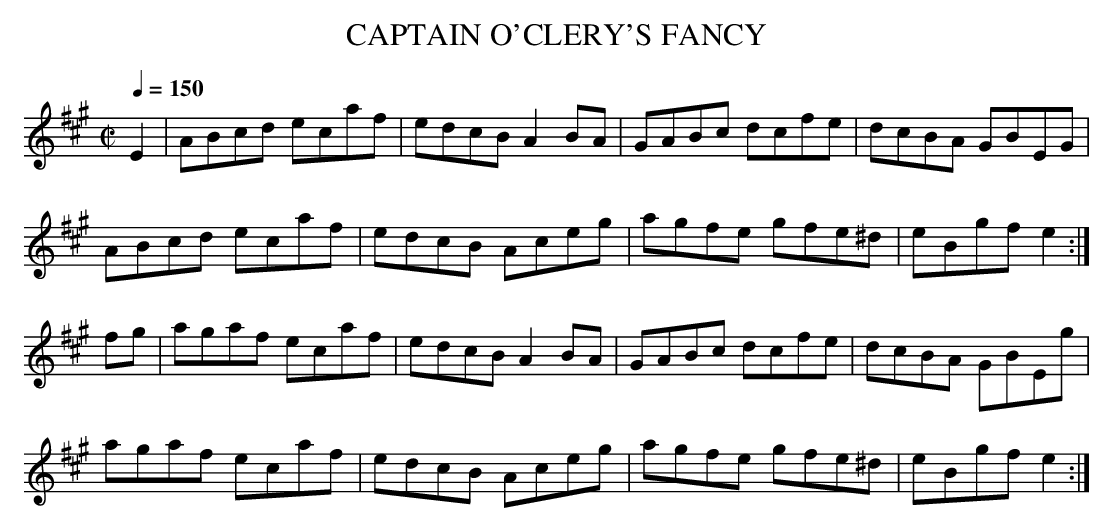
X:1
T:CAPTAIN O'CLERY'S FANCY
Q:1/4=150
M:C|
L:1/8
K:A
E2|ABcd ecaf|edcB A2BA|GABc dcfe|dcBA GBEG|
ABcd ecaf|edcB Aceg|agfe gfe^d|eBgf e2:|
fg|agaf ecaf|edcB A2BA|GABc dcfe|dcBA GBEg|
agaf ecaf|edcB Aceg|agfe gfe^d|eBgf e2:|
